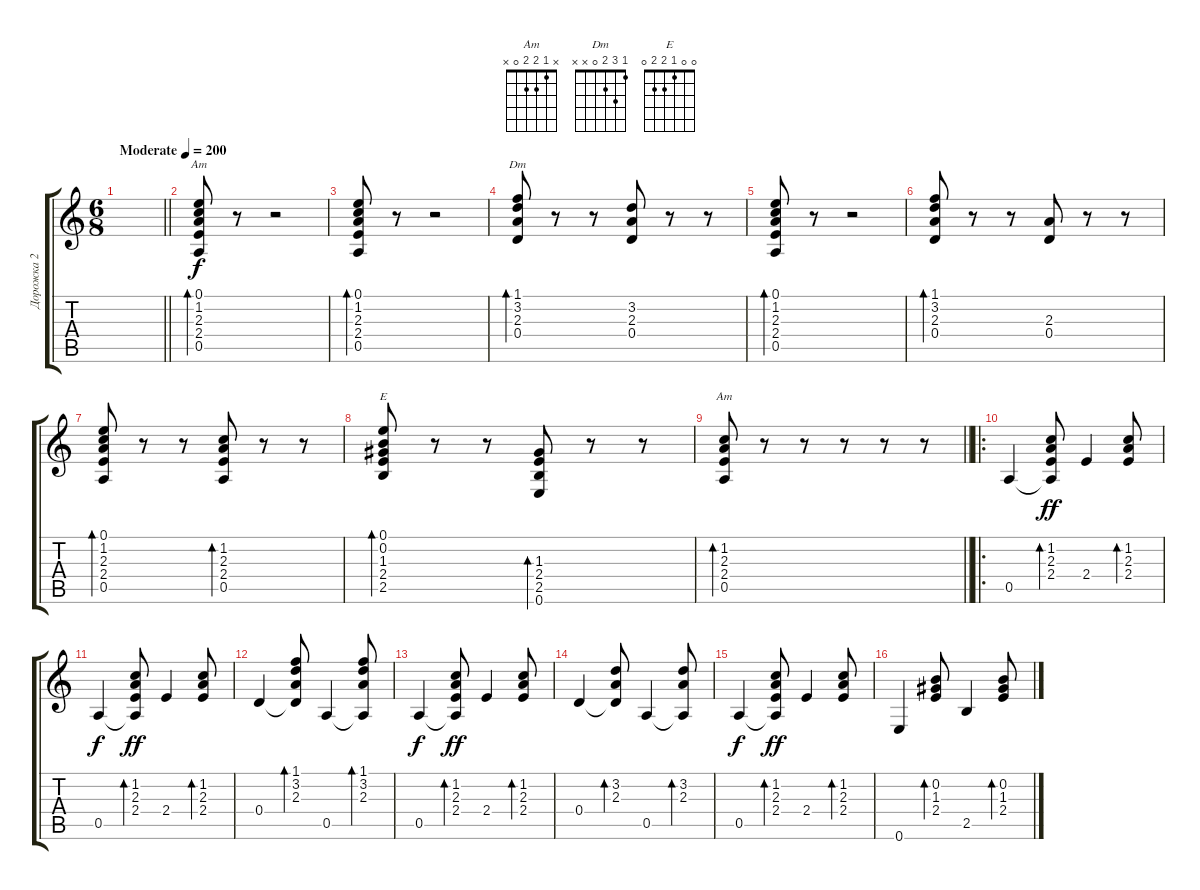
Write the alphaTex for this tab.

\track ("Дорожка 2" "Дорожка 2") {instrument acousticguitarsteel}
\staff {score tabs}
\tuning (E4 B3 G3 D3 A2 E2) {hide}
\chord ("Am" 0 1 2 2 0 x)
\chord ("Dm" 1 3 2 0 x x)
\chord ("E" 0 0 1 2 2 0)
\chord ("Am" x 1 2 2 0 x)
\ts (6 8)
\tempo (200 "Moderate")
\clef g2
\barLineRight lightlight
\ks c
|
\section ("" "")
(0.1 1.2 2.3 2.4 0.5).8{bd 60 ch "Am"} r.8 r.2 |
(0.1 1.2 2.3 2.4 0.5).8{bd 60} r.8 r.2 |
(1.1 3.2 2.3 0.4).8{bd 60 ch "Dm"} r.8 r.8 (3.2 2.3 0.4).8 r.8 r.8 |
(0.1 1.2 2.3 2.4 0.5).8{bd 60} r.8 r.2 |
(1.1 3.2 2.3 0.4).8{bd 60} r.8 r.8 (2.3 0.4).8 r.8 r.8 |
(0.1 1.2 2.3 2.4 0.5).8{bd 60} r.8 r.8 (1.2 2.3 2.4 0.5).8{bd 60} r.8 r.8 |
(0.1 0.2 1.3 2.4 2.5).8{bd 60 ch "E"} r.8 r.8 (1.3 2.4 2.5 0.6).8{bd 60} r.8 r.8 |
\barLineRight lightlight
(1.2 2.3 2.4 0.5).8{bd 60 ch "Am"} r.8 r.8 r.8 r.8 r.8 |
\ro
\section ("" "")
0.5.4 (1.2 2.3 2.4 0.5{t}).8{bd 60 dy ff} 2.4.4 (1.2 2.3 2.4).8{bd 60} |
0.5.4{dy f} (1.2 2.3 2.4 0.5{t}).8{bd 60 dy ff} 2.4.4 (1.2 2.3 2.4).8{bd 60} |
0.4.4 (1.1 3.2 2.3 0.4{t}).8{bd 60} 0.5.4 (1.1 3.2 2.3 0.5{t}).8{bd 60} |
0.5.4{dy f} (1.2 2.3 2.4 0.5{t}).8{bd 60 dy ff} 2.4.4 (1.2 2.3 2.4).8{bd 60} |
0.4.4 (3.2 2.3 0.4{t}).8{bd 60} 0.5.4 (3.2 2.3 0.5{t}).8{bd 60} |
0.5.4{dy f} (1.2 2.3 2.4 0.5{t}).8{bd 60 dy ff} 2.4.4 (1.2 2.3 2.4).8{bd 60} |
0.6.4 (0.2 1.3 2.4).8{bd 60} 2.5.4 (0.2 1.3 2.4).8{bd 60}
